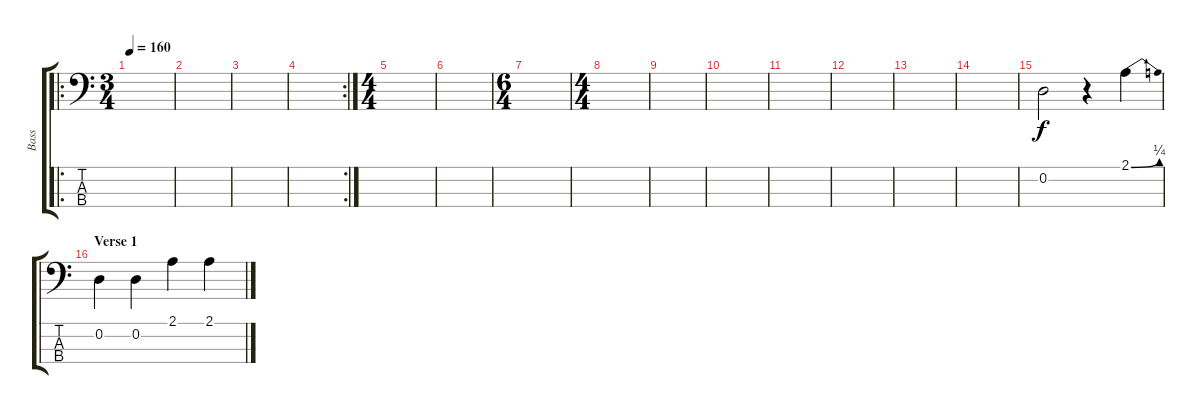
\track ("Bass" "Bass") {instrument electricbassfinger}
\staff {score tabs}
\tuning (G2 D2 A1 E1) {hide}
\ro
\ts (3 4)
\tempo 160
\clef f4
\ks c
|
|
|
\rc 2
|
\ts (4 4)
|
|
\ts (6 4)
|
\ts (4 4)
|
|
|
|
|
|
|
0.2.2 r.4 2.1{be (bend 0 0 60 1)}.4 |
\section ("" "Verse 1")
0.2.4 0.2.4 2.1.4 2.1.4
